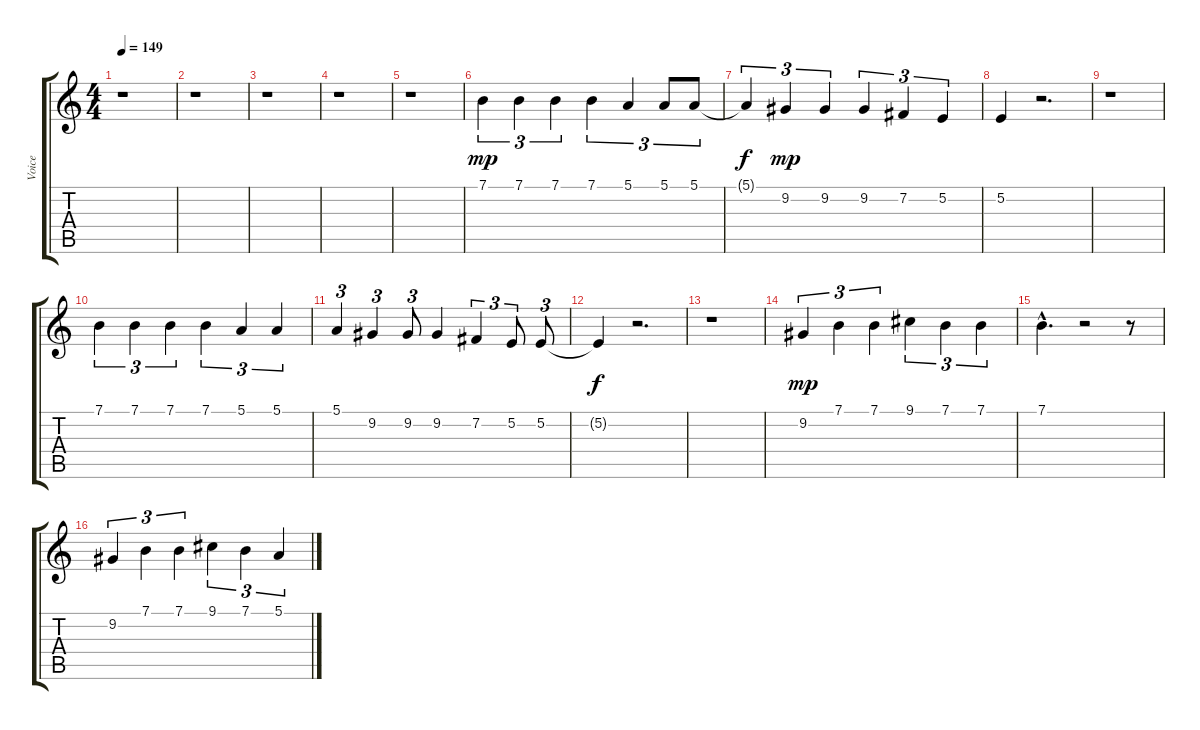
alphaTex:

\track ("Voice" "Voice") {instrument lead6voice}
\staff {score tabs}
\tuning (E4 B3 G3 D3 A2 E2) {hide}
\ts (4 4)
\tempo 149
\clef g2
\ks c
r.1{dy mp} |
r.1 |
r.1 |
r.1 |
r.1 |
7.1.4{tu (3 2)} 7.1.4{tu (3 2)} 7.1.4{tu (3 2)} 7.1.4{tu (3 2)} 5.1.4{tu (3 2)} 5.1.8{tu (3 2)} 5.1.8{tu (3 2)} |
5.1{t}.4{tu (3 2) dy f} 9.2.4{tu (3 2) dy mp} 9.2.4{tu (3 2)} 9.2.4{tu (3 2)} 7.2.4{tu (3 2)} 5.2.4{tu (3 2)} |
5.2.4 r.2{d} |
r.1 |
7.1.4{tu (3 2)} 7.1.4{tu (3 2)} 7.1.4{tu (3 2)} 7.1.4{tu (3 2)} 5.1.4{tu (3 2)} 5.1.4{tu (3 2)} |
5.1.4{tu (3 2)} 9.2.4{tu (3 2)} 9.2.8{tu (3 2)} 9.2.4 7.2.4{tu (3 2)} 5.2.8{tu (3 2)} 5.2.8{tu (3 2)} |
5.2{t}.4{dy f} r.2{d} |
r.1 |
9.2.4{tu (3 2) dy mp} 7.1.4{tu (3 2)} 7.1.4{tu (3 2)} 9.1.4{tu (3 2)} 7.1.4{tu (3 2)} 7.1.4{tu (3 2)} |
7.1{hac}.4{d} r.2 r.8 |
9.2.4{tu (3 2)} 7.1.4{tu (3 2)} 7.1.4{tu (3 2)} 9.1.4{tu (3 2)} 7.1.4{tu (3 2)} 5.1.4{tu (3 2)}
